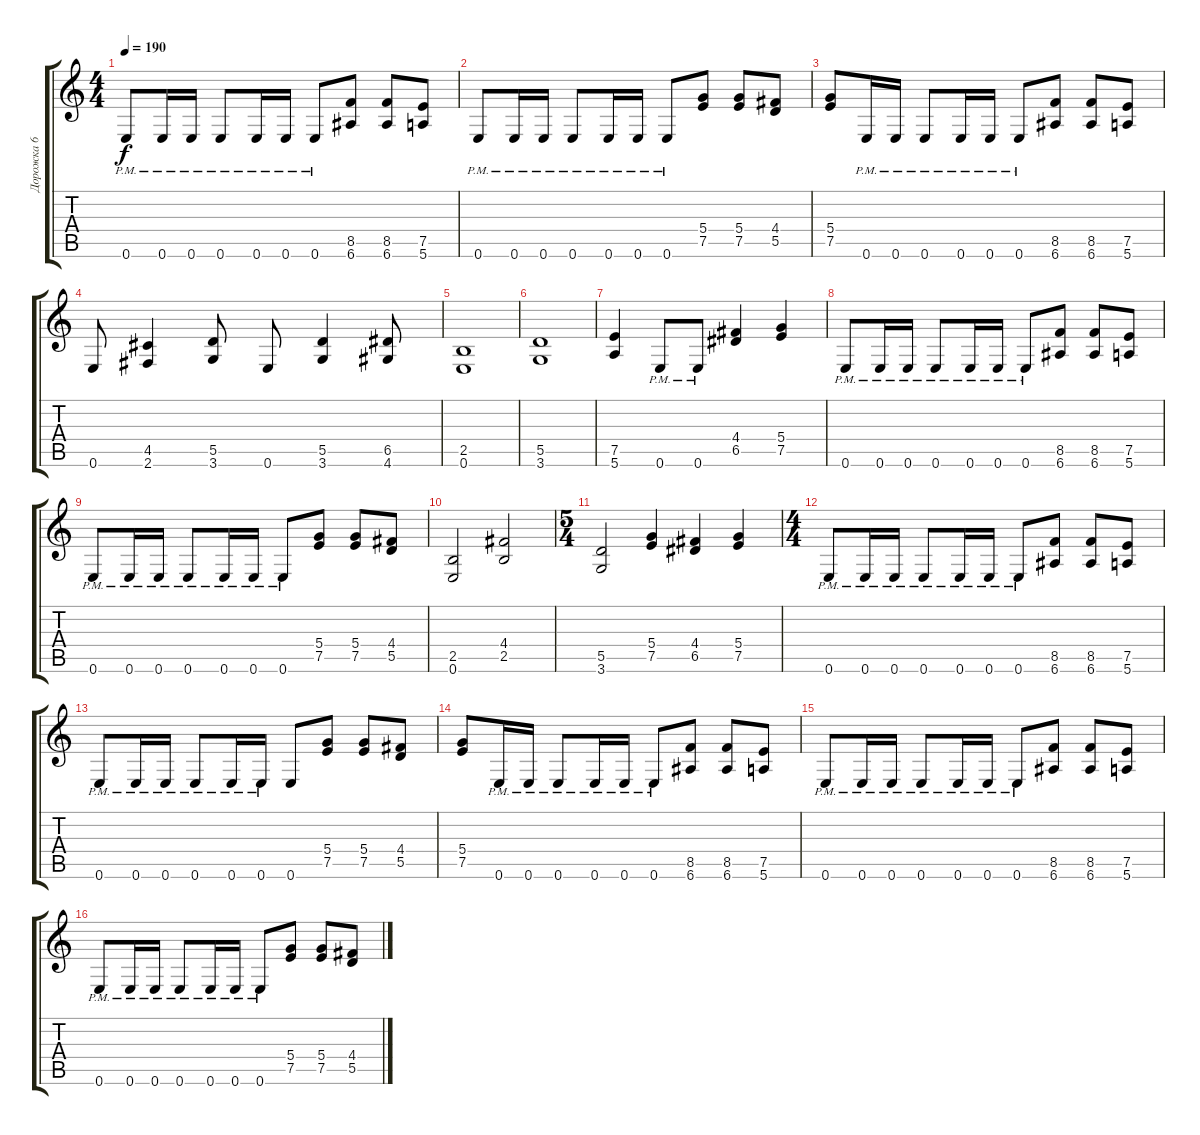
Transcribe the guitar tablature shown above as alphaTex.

\track ("Дорожка 6" "Дорожка 6") {instrument distortionguitar}
\staff {score tabs}
\tuning (E4 B3 G3 D3 A2 E2) {hide}
\ts (4 4)
\tempo 190
\clef g2
\ks c
0.6{pm}.8{dy f} 0.6{pm}.16 0.6{pm}.16 0.6{pm}.8 0.6{pm}.16 0.6{pm}.16 0.6{pm}.8 (8.5 6.6).8 (8.5 6.6).8 (7.5 5.6).8 |
0.6{pm}.8 0.6{pm}.16 0.6{pm}.16 0.6{pm}.8 0.6{pm}.16 0.6{pm}.16 0.6{pm}.8 (5.4 7.5).8 (5.4 7.5).8 (4.4 5.5).8 |
(5.4 7.5).8 0.6{pm}.16 0.6{pm}.16 0.6{pm}.8 0.6{pm}.16 0.6{pm}.16 0.6{pm}.8 (8.5 6.6).8 (8.5 6.6).8 (7.5 5.6).8 |
0.6.8 (4.5 2.6).4 (5.5 3.6).8 0.6.8 (5.5 3.6).4 (6.5 4.6).8 |
(2.5 0.6).1 |
(5.5 3.6).1 |
(7.5 5.6).4 0.6{pm}.8 0.6{pm}.8 (4.4 6.5).4 (5.4 7.5).4 |
0.6{pm}.8 0.6{pm}.16 0.6{pm}.16 0.6{pm}.8 0.6{pm}.16 0.6{pm}.16 0.6{pm}.8 (8.5 6.6).8 (8.5 6.6).8 (7.5 5.6).8 |
0.6{pm}.8 0.6{pm}.16 0.6{pm}.16 0.6{pm}.8 0.6{pm}.16 0.6{pm}.16 0.6{pm}.8 (5.4 7.5).8 (5.4 7.5).8 (4.4 5.5).8 |
(2.5 0.6).2 (4.4 2.5).2 |
\ts (5 4)
(5.5 3.6).2 (5.4 7.5).4 (4.4 6.5).4 (5.4 7.5).4 |
\ts (4 4)
0.6{pm}.8 0.6{pm}.16 0.6{pm}.16 0.6{pm}.8 0.6{pm}.16 0.6{pm}.16 0.6{pm}.8 (8.5 6.6).8 (8.5 6.6).8 (7.5 5.6).8 |
0.6{pm}.8 0.6{pm}.16 0.6{pm}.16 0.6{pm}.8 0.6{pm}.16 0.6{pm}.16 0.6.8 (5.4 7.5).8 (5.4 7.5).8 (4.4 5.5).8 |
(5.4 7.5).8 0.6{pm}.16 0.6{pm}.16 0.6{pm}.8 0.6{pm}.16 0.6{pm}.16 0.6{pm}.8 (8.5 6.6).8 (8.5 6.6).8 (7.5 5.6).8 |
0.6{pm}.8 0.6{pm}.16 0.6{pm}.16 0.6{pm}.8 0.6{pm}.16 0.6{pm}.16 0.6{pm}.8 (8.5 6.6).8 (8.5 6.6).8 (7.5 5.6).8 |
0.6{pm}.8 0.6{pm}.16 0.6{pm}.16 0.6{pm}.8 0.6{pm}.16 0.6{pm}.16 0.6{pm}.8 (5.4 7.5).8 (5.4 7.5).8 (4.4 5.5).8
